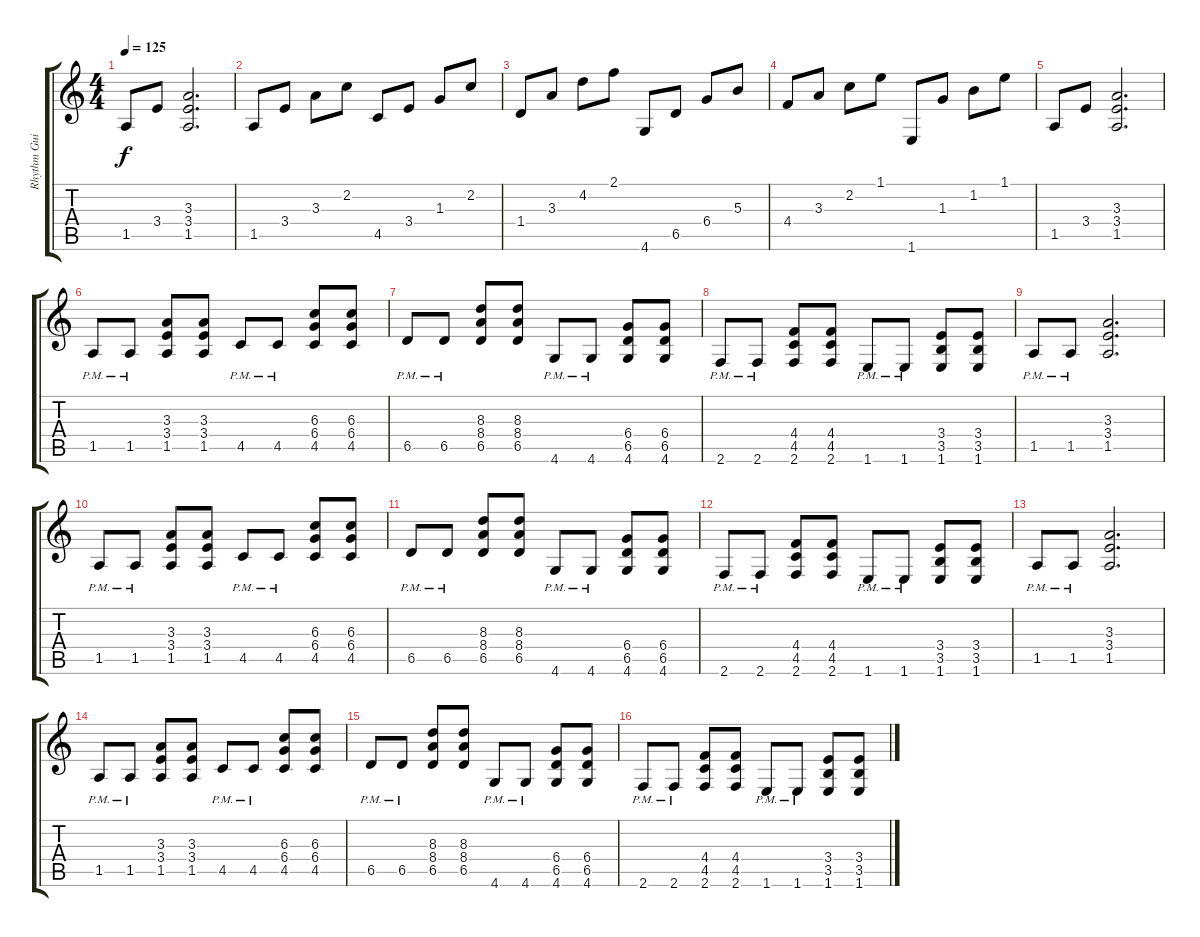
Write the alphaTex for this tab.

\track ("Rhythm Guitar" "Rhythm Gui") {instrument distortionguitar}
\staff {score tabs}
\tuning (Eb4 Bb3 Gb3 Db3 Ab2 Eb2) {hide}
\ts (4 4)
\tempo 125
\clef g2
\ks c
1.5.8{dy f} 3.4.8 (3.3 3.4 1.5).2{d} |
1.5.8 3.4.8 3.3.8 2.2.8 4.5.8 3.4.8 1.3.8 2.2.8 |
1.4.8 3.3.8 4.2.8 2.1.8 4.6.8 6.5.8 6.4.8 5.3.8 |
4.4.8 3.3.8 2.2.8 1.1.8 1.6.8 1.3.8 1.2.8 1.1.8 |
1.5.8 3.4.8 (3.3 3.4 1.5).2{d} |
1.5{pm}.8 1.5{pm}.8 (3.3 3.4 1.5).8 (3.3 3.4 1.5).8 4.5{pm}.8 4.5{pm}.8 (6.3 6.4 4.5).8 (6.3 6.4 4.5).8 |
6.5{pm}.8 6.5{pm}.8 (8.3 8.4 6.5).8 (8.3 8.4 6.5).8 4.6{pm}.8 4.6{pm}.8 (6.4 6.5 4.6).8 (6.4 6.5 4.6).8 |
2.6{pm}.8 2.6{pm}.8 (4.4 4.5 2.6).8 (4.4 4.5 2.6).8 1.6{pm}.8 1.6{pm}.8 (3.4 3.5 1.6).8 (3.4 3.5 1.6).8 |
1.5{pm}.8 1.5{pm}.8 (3.3 3.4 1.5).2{d} |
1.5{pm}.8 1.5{pm}.8 (3.3 3.4 1.5).8 (3.3 3.4 1.5).8 4.5{pm}.8 4.5{pm}.8 (6.3 6.4 4.5).8 (6.3 6.4 4.5).8 |
6.5{pm}.8 6.5{pm}.8 (8.3 8.4 6.5).8 (8.3 8.4 6.5).8 4.6{pm}.8 4.6{pm}.8 (6.4 6.5 4.6).8 (6.4 6.5 4.6).8 |
2.6{pm}.8 2.6{pm}.8 (4.4 4.5 2.6).8 (4.4 4.5 2.6).8 1.6{pm}.8 1.6{pm}.8 (3.4 3.5 1.6).8 (3.4 3.5 1.6).8 |
1.5{pm}.8 1.5{pm}.8 (3.3 3.4 1.5).2{d} |
1.5{pm}.8 1.5{pm}.8 (3.3 3.4 1.5).8 (3.3 3.4 1.5).8 4.5{pm}.8 4.5{pm}.8 (6.3 6.4 4.5).8 (6.3 6.4 4.5).8 |
6.5{pm}.8 6.5{pm}.8 (8.3 8.4 6.5).8 (8.3 8.4 6.5).8 4.6{pm}.8 4.6{pm}.8 (6.4 6.5 4.6).8 (6.4 6.5 4.6).8 |
2.6{pm}.8 2.6{pm}.8 (4.4 4.5 2.6).8 (4.4 4.5 2.6).8 1.6{pm}.8 1.6{pm}.8 (3.4 3.5 1.6).8 (3.4 3.5 1.6).8
